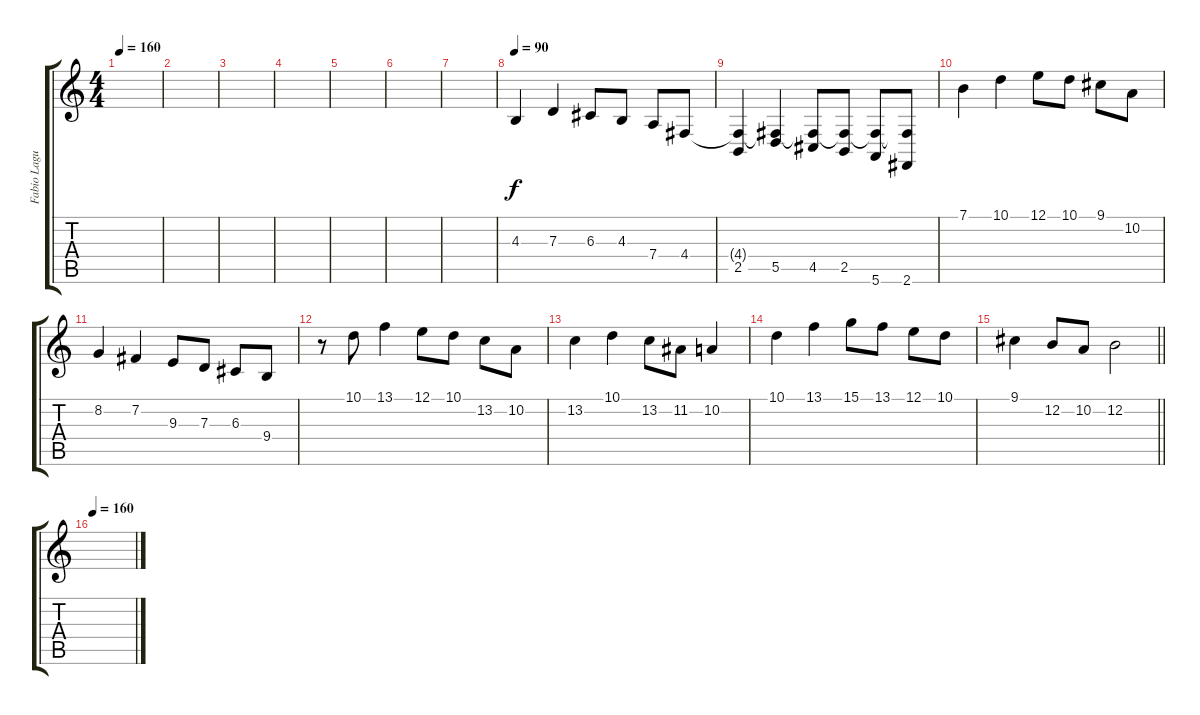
\track ("Fabio Laguna" "Fabio Lagu") {instrument stringensemble1}
\staff {score tabs}
\tuning (E4 B3 G3 D3 A2 E2) {hide}
\ts (4 4)
\tempo 160
\clef g2
\ks c
|
|
|
|
|
|
|
\tempo 90
4.3.4{balance 8 instrument choiraahs} 7.3.4 6.3.8 4.3.8 7.4.8 4.4.8 |
(4.4{t} 2.5).4 (4.4{t} 5.5).4 (4.4{t} 4.5).8 (4.4{t} 2.5).8 (4.4{t} 5.6).8 (4.4{t} 2.6).8 |
7.1.4 10.1.4 12.1.8 10.1.8 9.1.8 10.2.8 |
8.2.4 7.2.4 9.3.8 7.3.8 6.3.8 9.4.8 |
r.8 10.1.8 13.1.4 12.1.8 10.1.8 13.2.8 10.2.8 |
13.2.4 10.1.4 13.2.8 11.2.8 10.2.4 |
10.1.4 13.1.4 15.1.8 13.1.8 12.1.8 10.1.8 |
\barLineRight lightlight
9.1.4 12.2.8 10.2.8 12.2.2 |
\tempo 160
